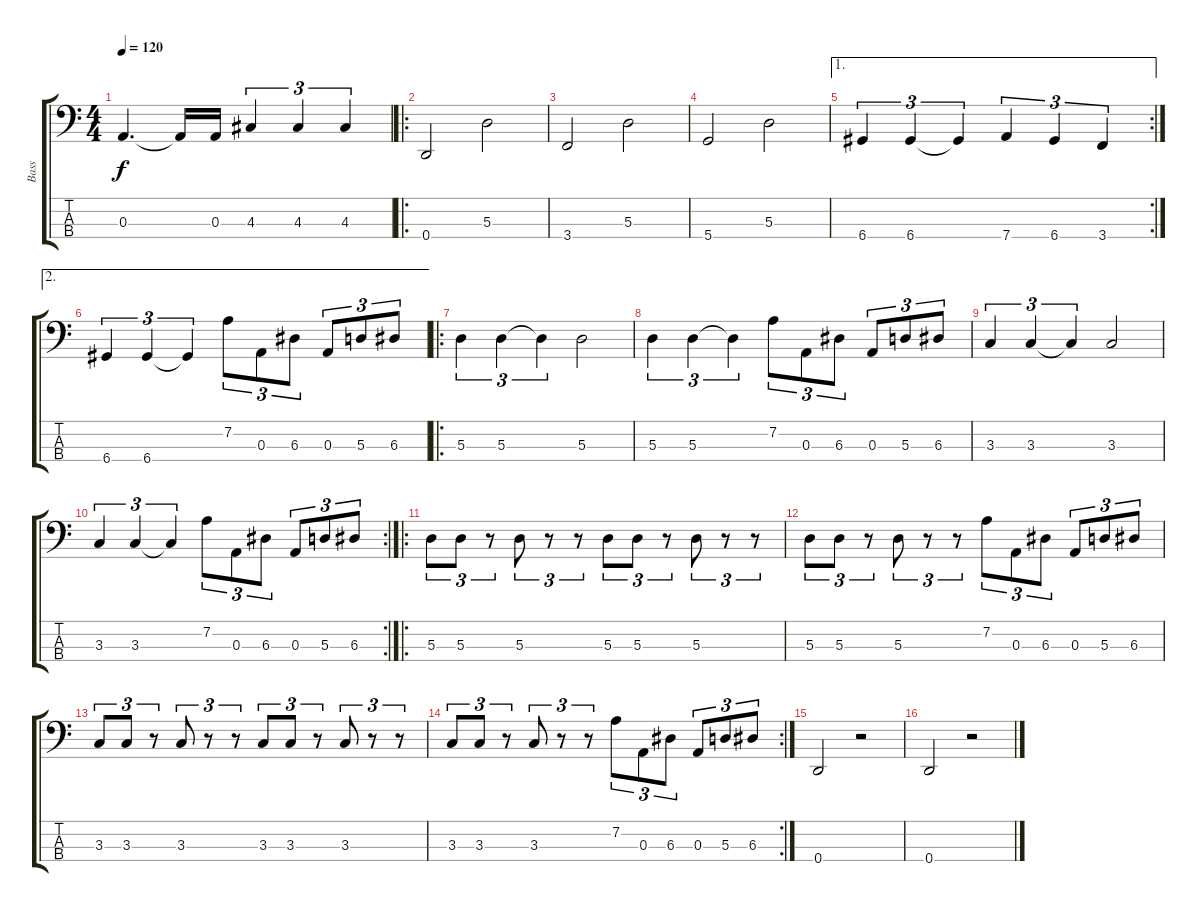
\track ("Bass" "Bass") {instrument electricbassfinger}
\staff {score tabs}
\tuning (G2 D2 A1 D1) {hide}
\ts (4 4)
\tempo 120
\clef f4
\ks c
0.3.4{d dy f} 0.3{t}.16 0.3.16 4.3.4{tu (3 2)} 4.3.4{tu (3 2)} 4.3.4{tu (3 2)} |
\ro
0.4.2 5.3.2 |
3.4.2 5.3.2 |
5.4.2 5.3.2 |
\ae 1
\rc 2
6.4.4{tu (3 2)} 6.4.4{tu (3 2)} 6.4{t}.4{tu (3 2)} 7.4.4{tu (3 2)} 6.4.4{tu (3 2)} 3.4.4{tu (3 2)} |
\ae 2
6.4.4{tu (3 2)} 6.4.4{tu (3 2)} 6.4{t}.4{tu (3 2)} 7.2.8{tu (3 2)} 0.3.8{tu (3 2)} 6.3.8{tu (3 2)} 0.3.8{tu (3 2)} 5.3.8{tu (3 2)} 6.3.8{tu (3 2)} |
\ro
5.3.4{tu (3 2)} 5.3.4{tu (3 2)} 5.3{t}.4{tu (3 2)} 5.3.2 |
5.3.4{tu (3 2)} 5.3.4{tu (3 2)} 5.3{t}.4{tu (3 2)} 7.2.8{tu (3 2)} 0.3.8{tu (3 2)} 6.3.8{tu (3 2)} 0.3.8{tu (3 2)} 5.3.8{tu (3 2)} 6.3.8{tu (3 2)} |
3.3.4{tu (3 2)} 3.3.4{tu (3 2)} 3.3{t}.4{tu (3 2)} 3.3.2 |
\rc 2
3.3.4{tu (3 2)} 3.3.4{tu (3 2)} 3.3{t}.4{tu (3 2)} 7.2.8{tu (3 2)} 0.3.8{tu (3 2)} 6.3.8{tu (3 2)} 0.3.8{tu (3 2)} 5.3.8{tu (3 2)} 6.3.8{tu (3 2)} |
\ro
5.3.8{tu (3 2)} 5.3.8{tu (3 2)} r.8{tu (3 2)} 5.3.8{tu (3 2)} r.8{tu (3 2)} r.8{tu (3 2)} 5.3.8{tu (3 2)} 5.3.8{tu (3 2)} r.8{tu (3 2)} 5.3.8{tu (3 2)} r.8{tu (3 2)} r.8{tu (3 2)} |
5.3.8{tu (3 2)} 5.3.8{tu (3 2)} r.8{tu (3 2)} 5.3.8{tu (3 2)} r.8{tu (3 2)} r.8{tu (3 2)} 7.2.8{tu (3 2)} 0.3.8{tu (3 2)} 6.3.8{tu (3 2)} 0.3.8{tu (3 2)} 5.3.8{tu (3 2)} 6.3.8{tu (3 2)} |
3.3.8{tu (3 2)} 3.3.8{tu (3 2)} r.8{tu (3 2)} 3.3.8{tu (3 2)} r.8{tu (3 2)} r.8{tu (3 2)} 3.3.8{tu (3 2)} 3.3.8{tu (3 2)} r.8{tu (3 2)} 3.3.8{tu (3 2)} r.8{tu (3 2)} r.8{tu (3 2)} |
\rc 2
3.3.8{tu (3 2)} 3.3.8{tu (3 2)} r.8{tu (3 2)} 3.3.8{tu (3 2)} r.8{tu (3 2)} r.8{tu (3 2)} 7.2.8{tu (3 2)} 0.3.8{tu (3 2)} 6.3.8{tu (3 2)} 0.3.8{tu (3 2)} 5.3.8{tu (3 2)} 6.3.8{tu (3 2)} |
0.4.2 r.2 |
0.4.2 r.2
